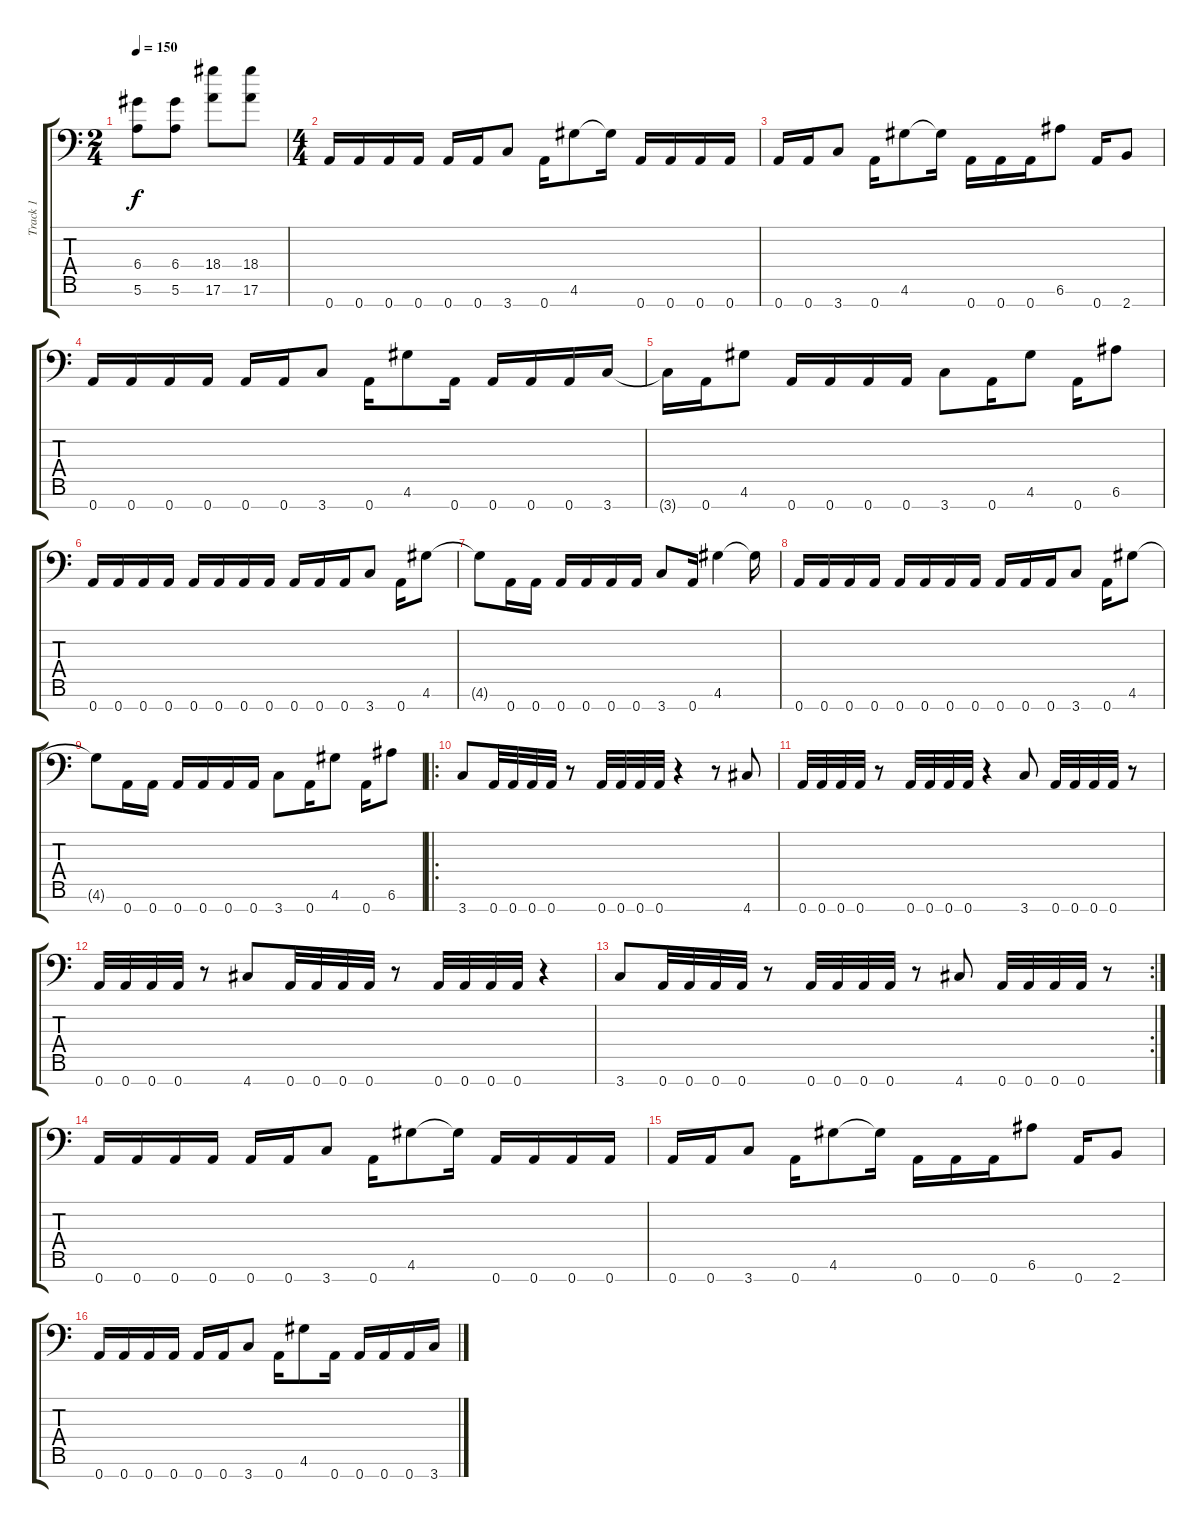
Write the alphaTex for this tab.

\track ("Track 1" "Track 1") {instrument distortionguitar}
\staff {score tabs}
\tuning (E4 B3 G3 D3 A2 E2 A1) {hide}
\ts (2 4)
\tempo 150
\clef f4
\ks c
(6.4 5.6).8{dy f} (6.4 5.6).8 (18.4 17.6).8 (18.4 17.6).8 |
\ts (4 4)
0.7.16 0.7.16 0.7.16 0.7.16 0.7.16 0.7.16 3.7.8 0.7.16 4.6.8 4.6{t}.16 0.7.16 0.7.16 0.7.16 0.7.16 |
0.7.16 0.7.16 3.7.8 0.7.16 4.6.8 4.6{t}.16 0.7.16 0.7.16 0.7.16 6.6.8 0.7.16 2.7.8 |
0.7.16 0.7.16 0.7.16 0.7.16 0.7.16 0.7.16 3.7.8 0.7.16 4.6.8 0.7.16 0.7.16 0.7.16 0.7.16 3.7.16 |
3.7{t}.16 0.7.16 4.6.8 0.7.16 0.7.16 0.7.16 0.7.16 3.7.8 0.7.16 4.6.8 0.7.16 6.6.8 |
0.7.16 0.7.16 0.7.16 0.7.16 0.7.16 0.7.16 0.7.16 0.7.16 0.7.16 0.7.16 0.7.16 3.7.8 0.7.16 4.6.8 |
4.6{t}.8 0.7.16 0.7.16 0.7.16 0.7.16 0.7.16 0.7.16 3.7.8 0.7.16 4.6.4 4.6{t}.16 |
0.7.16 0.7.16 0.7.16 0.7.16 0.7.16 0.7.16 0.7.16 0.7.16 0.7.16 0.7.16 0.7.16 3.7.8 0.7.16 4.6.8 |
4.6{t}.8 0.7.16 0.7.16 0.7.16 0.7.16 0.7.16 0.7.16 3.7.8 0.7.16 4.6.8 0.7.16 6.6.8 |
\ro
3.7.8 0.7.32 0.7.32 0.7.32 0.7.32 r.8 0.7.32 0.7.32 0.7.32 0.7.32 r.4 r.8 4.7.8 |
0.7.32 0.7.32 0.7.32 0.7.32 r.8 0.7.32 0.7.32 0.7.32 0.7.32 r.4 3.7.8 0.7.32 0.7.32 0.7.32 0.7.32 r.8 |
0.7.32 0.7.32 0.7.32 0.7.32 r.8 4.7.8 0.7.32 0.7.32 0.7.32 0.7.32 r.8 0.7.32 0.7.32 0.7.32 0.7.32 r.4 |
\rc 2
3.7.8 0.7.32 0.7.32 0.7.32 0.7.32 r.8 0.7.32 0.7.32 0.7.32 0.7.32 r.8 4.7.8 0.7.32 0.7.32 0.7.32 0.7.32 r.8 |
0.7.16 0.7.16 0.7.16 0.7.16 0.7.16 0.7.16 3.7.8 0.7.16 4.6.8 4.6{t}.16 0.7.16 0.7.16 0.7.16 0.7.16 |
0.7.16 0.7.16 3.7.8 0.7.16 4.6.8 4.6{t}.16 0.7.16 0.7.16 0.7.16 6.6.8 0.7.16 2.7.8 |
0.7.16 0.7.16 0.7.16 0.7.16 0.7.16 0.7.16 3.7.8 0.7.16 4.6.8 0.7.16 0.7.16 0.7.16 0.7.16 3.7.16
